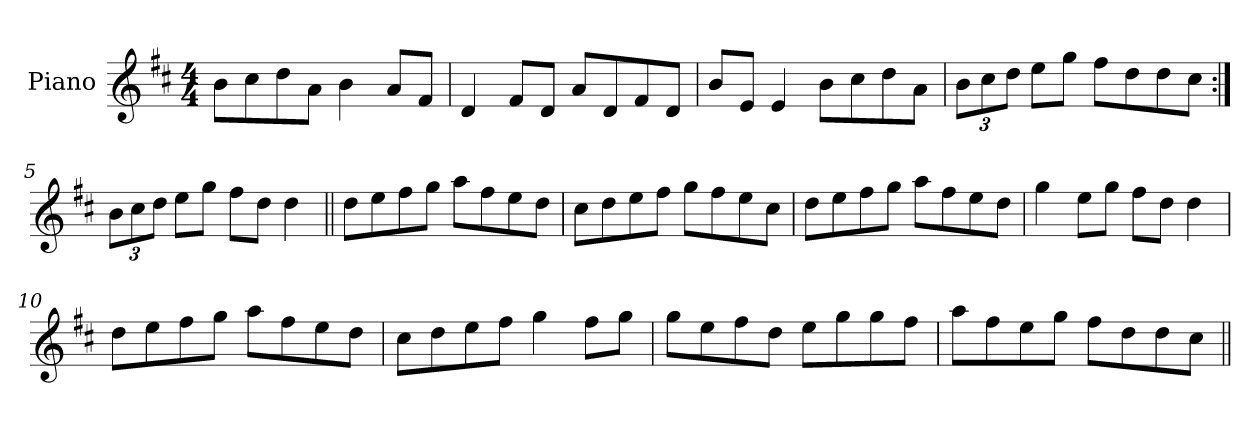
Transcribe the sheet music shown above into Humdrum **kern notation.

**kern
*part1
*staff1
*I"Piano
*I'Pno
*clefG2
*k[f#c#]
*D:
*M4/4
=1
8b\L
8cc#\
8dd\
8a\J
4b\
8a/L
8f#/J
=2
4d/
8f#/L
8d/J
8a/L
8d/
8f#/
8d/J
=3
8b/L
8e/J
4e/
8b\L
8cc#\
8dd\
8a\J
=4
12b\L
12cc#\
12dd\J
8ee\L
8gg\J
8ff#\L
8dd\
8dd\
8cc#\J
=5:|!
12b\L
12cc#\
12dd\J
8ee\L
8gg\J
8ff#\L
8dd\J
4dd\
=6||
8dd\L
8ee\
8ff#\
8gg\J
8aa\L
8ff#\
8ee\
8dd\J
=7
8cc#\L
8dd\
8ee\
8ff#\J
8gg\L
8ff#\
8ee\
8cc#\J
=8
8dd\L
8ee\
8ff#\
8gg\J
8aa\L
8ff#\
8ee\
8dd\J
=9
4gg\
8ee\L
8gg\J
8ff#\L
8dd\J
4dd\
=10
8dd\L
8ee\
8ff#\
8gg\J
8aa\L
8ff#\
8ee\
8dd\J
=11
8cc#\L
8dd\
8ee\
8ff#\J
4gg\
8ff#\L
8gg\J
=12
8gg\L
8ee\
8ff#\
8dd\J
8ee\L
8gg\
8gg\
8ff#\J
=13
8aa\L
8ff#\
8ee\
8gg\J
8ff#\L
8dd\
8dd\
8cc#\J
=||
*-
